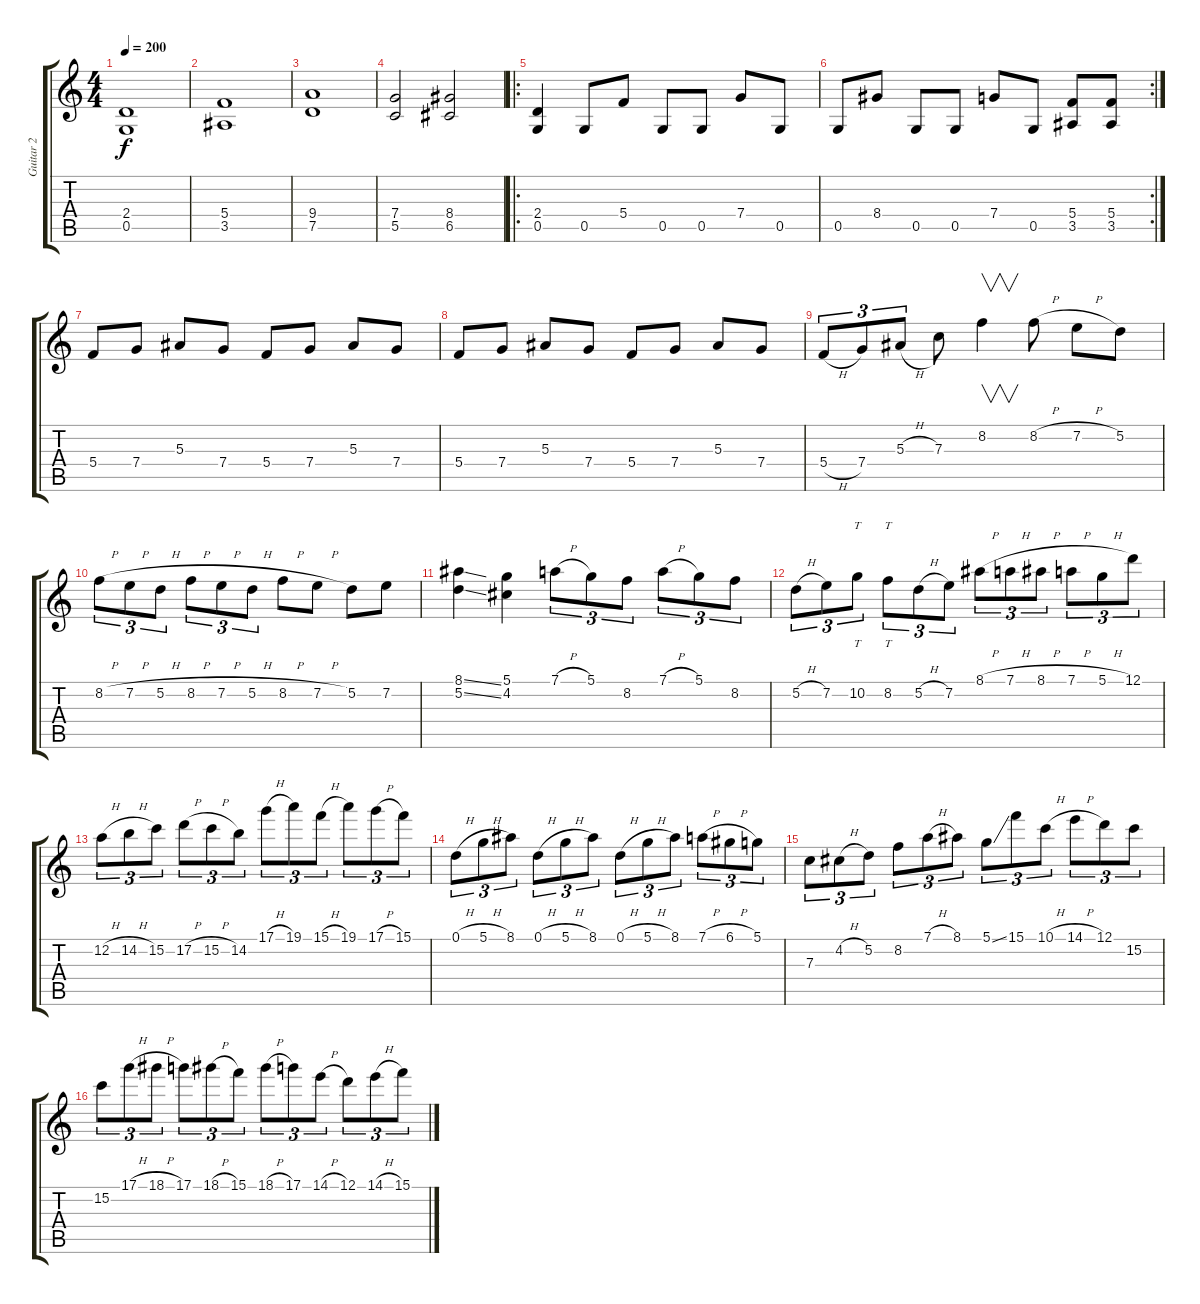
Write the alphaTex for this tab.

\track ("Guitar 2" "Guitar 2") {instrument overdrivenguitar}
\staff {score tabs}
\tuning (D4 A3 F3 C3 G2 D2) {hide}
\ts (4 4)
\tempo 200
\clef g2
\ks c
(2.4 0.5).1{dy f} |
(5.4 3.5).1 |
(9.4 7.5).1 |
(7.4 5.5).2 (8.4 6.5).2 |
\ro
(2.4 0.5).4 0.5.8 5.4.8 0.5.8 0.5.8 7.4.8 0.5.8 |
\rc 2
0.5.8 8.4.8 0.5.8 0.5.8 7.4.8 0.5.8 (5.4 3.5).8 (5.4 3.5).8 |
5.4.8 7.4.8 5.3.8 7.4.8 5.4.8 7.4.8 5.3.8 7.4.8 |
5.4.8 7.4.8 5.3.8 7.4.8 5.4.8 7.4.8 5.3.8 7.4.8 |
5.4{h}.8{tu (3 2)} 7.4.8{tu (3 2)} 5.3{h}.8{tu (3 2)} 7.3.8 8.2.4{v} 8.2{h}.8 7.2{h}.8 5.2.8 |
8.2{h}.8{tu (3 2)} 7.2{h}.8{tu (3 2)} 5.2{h}.8{tu (3 2)} 8.2{h}.8{tu (3 2)} 7.2{h}.8{tu (3 2)} 5.2{h}.8{tu (3 2)} 8.2{h}.8 7.2{h}.8 5.2.8 7.2.8 |
(8.1{ss} 5.2{ss}).4 (5.1 4.2).4 7.1{h}.8{tu (3 2)} 5.1.8{tu (3 2)} 8.2.8{tu (3 2)} 7.1{h}.8{tu (3 2)} 5.1.8{tu (3 2)} 8.2.8{tu (3 2)} |
5.2{h}.8{tu (3 2)} 7.2.8{tu (3 2)} 10.2.8{tt tu (3 2)} 8.2.8{tt tu (3 2)} 5.2{h}.8{tu (3 2)} 7.2.8{tu (3 2)} 8.1{h}.8{tu (3 2)} 7.1{h}.8{tu (3 2)} 8.1{h}.8{tu (3 2)} 7.1{h}.8{tu (3 2)} 5.1{h}.8{tu (3 2)} 12.1.8{tu (3 2)} |
12.2{h}.8{tu (3 2)} 14.2{h}.8{tu (3 2)} 15.2.8{tu (3 2)} 17.2{h}.8{tu (3 2)} 15.2{h}.8{tu (3 2)} 14.2.8{tu (3 2)} 17.1{h}.8{tu (3 2)} 19.1.8{tu (3 2)} 15.1{h}.8{tu (3 2)} 19.1.8{tu (3 2)} 17.1{h}.8{tu (3 2)} 15.1.8{tu (3 2)} |
0.1{h}.8{tu (3 2)} 5.1{h}.8{tu (3 2)} 8.1.8{tu (3 2)} 0.1{h}.8{tu (3 2)} 5.1{h}.8{tu (3 2)} 8.1.8{tu (3 2)} 0.1{h}.8{tu (3 2)} 5.1{h}.8{tu (3 2)} 8.1.8{tu (3 2)} 7.1{h}.8{tu (3 2)} 6.1{h}.8{tu (3 2)} 5.1.8{tu (3 2)} |
7.3.8{tu (3 2)} 4.2{h}.8{tu (3 2)} 5.2.8{tu (3 2)} 8.2.8{tu (3 2)} 7.1{h}.8{tu (3 2)} 8.1.8{tu (3 2)} 5.1{ss}.8{tu (3 2)} 15.1.8{tu (3 2)} 10.1{h}.8{tu (3 2)} 14.1{h}.8{tu (3 2)} 12.1.8{tu (3 2)} 15.2.8{tu (3 2)} |
15.2.8{tu (3 2)} 17.1{h}.8{tu (3 2)} 18.1{h}.8{tu (3 2)} 17.1.8{tu (3 2)} 18.1{h}.8{tu (3 2)} 15.1.8{tu (3 2)} 18.1{h}.8{tu (3 2)} 17.1.8{tu (3 2)} 14.1{h}.8{tu (3 2)} 12.1.8{tu (3 2)} 14.1{h}.8{tu (3 2)} 15.1.8{tu (3 2)}
